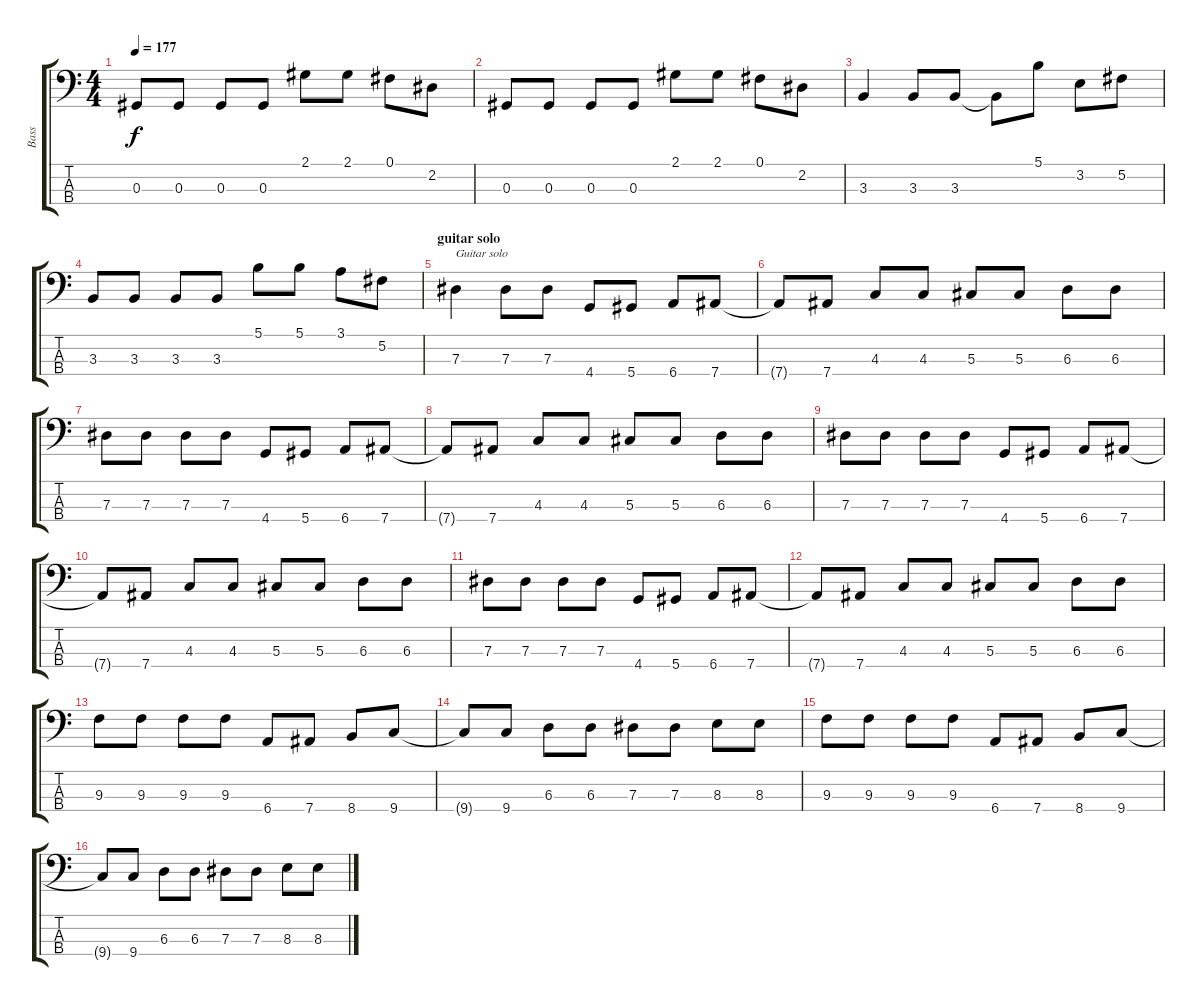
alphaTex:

\track ("Bass" "Bass") {instrument electricbassfinger}
\staff {score tabs}
\tuning (Gb2 Db2 Ab1 Eb1) {hide}
\ts (4 4)
\tempo 177
\clef f4
\ks c
0.3.8{dy f} 0.3.8 0.3.8 0.3.8 2.1.8 2.1.8 0.1.8 2.2.8 |
0.3.8 0.3.8 0.3.8 0.3.8 2.1.8 2.1.8 0.1.8 2.2.8 |
3.3.4 3.3.8 3.3.8 3.3{t}.8 5.1.8 3.2.8 5.2.8 |
3.3.8 3.3.8 3.3.8 3.3.8 5.1.8 5.1.8 3.1.8 5.2.8 |
\section ("" "guitar solo")
7.3.4{txt "Guitar solo"} 7.3.8 7.3.8 4.4.8 5.4.8 6.4.8 7.4.8 |
7.4{t}.8 7.4.8 4.3.8 4.3.8 5.3.8 5.3.8 6.3.8 6.3.8 |
7.3.8 7.3.8 7.3.8 7.3.8 4.4.8 5.4.8 6.4.8 7.4.8 |
7.4{t}.8 7.4.8 4.3.8 4.3.8 5.3.8 5.3.8 6.3.8 6.3.8 |
7.3.8 7.3.8 7.3.8 7.3.8 4.4.8 5.4.8 6.4.8 7.4.8 |
7.4{t}.8 7.4.8 4.3.8 4.3.8 5.3.8 5.3.8 6.3.8 6.3.8 |
7.3.8 7.3.8 7.3.8 7.3.8 4.4.8 5.4.8 6.4.8 7.4.8 |
7.4{t}.8 7.4.8 4.3.8 4.3.8 5.3.8 5.3.8 6.3.8 6.3.8 |
9.3.8 9.3.8 9.3.8 9.3.8 6.4.8 7.4.8 8.4.8 9.4.8 |
9.4{t}.8 9.4.8 6.3.8 6.3.8 7.3.8 7.3.8 8.3.8 8.3.8 |
9.3.8 9.3.8 9.3.8 9.3.8 6.4.8 7.4.8 8.4.8 9.4.8 |
9.4{t}.8 9.4.8 6.3.8 6.3.8 7.3.8 7.3.8 8.3.8 8.3.8
